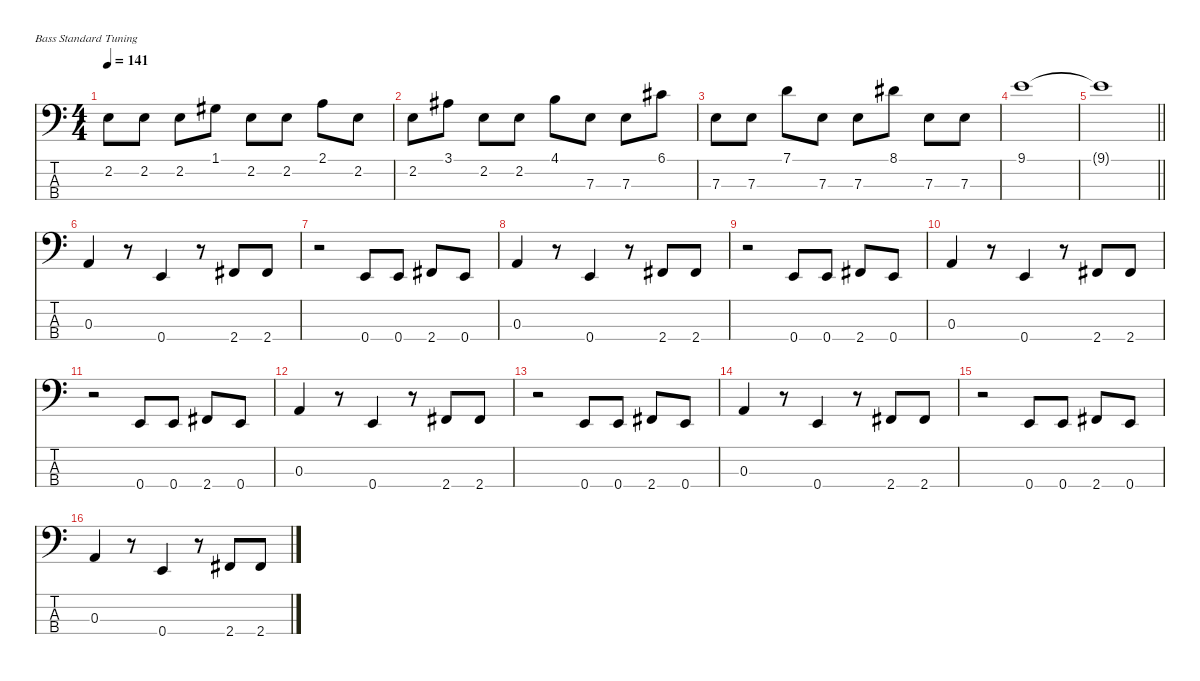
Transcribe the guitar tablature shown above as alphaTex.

\defaultSystemsLayout 4
\hideDynamics
\bracketExtendMode nobrackets
\singleTrackTrackNamePolicy hidden
\multiTrackTrackNamePolicy hidden
\otherSystemsTrackNameOrientation horizontal
\track ("Bass" "el.bs.") {instrument electricbasspick}
\staff {score tabs}
\tuning (G2 D2 A1 E1)
\ts (4 4)
\tempo 141
\clef f4
\ks c
2.2.8{dy ff beam Down} 2.2.8{dy f beam Down} 2.2.8{beam Down} 1.1{acc #}.8{dy ff beam Down} 2.2.8{beam Down} 2.2.8{dy f beam Down} 2.1.8{dy ff beam Down} 2.2.8{beam Down} |
2.2.8{dy f beam Down} 3.1{acc #}.8{dy fff beam Down} 2.2.8{dy ff beam Down} 2.2.8{beam Down} 4.1.8{beam Down} 7.3.8{beam Down} 7.3.8{dy f beam Down} 6.1{acc #}.8{beam Down} |
7.3.8{beam Down} 7.3.8{beam Down} 7.1.8{dy ff beam Down} 7.3.8{beam Down} 7.3.8{dy f beam Down} 8.1{acc #}.8{dy fff beam Down} 7.3.8{dy ff beam Down} 7.3.8{dy f beam Down} |
9.1.1{dy ff beam Down} |
\barLineRight lightlight
9.1{t}.1{dy f beam Down} |
0.3.4{dy ff beam Up} r.8{beam Up} 0.4.4{dy fff beam Up} r.8{beam Up} 2.4{acc #}.8{beam Up} 2.4{acc #}.8{beam Up} |
r.2{beam Down} 0.4.8{dy ff beam Up} 0.4.8{beam Up} 2.4{acc #}.8{beam Up} 0.4.8{beam Up} |
0.3.4{beam Up} r.8{beam Up} 0.4.4{dy fff beam Up} r.8{beam Up} 2.4{acc #}.8{beam Up} 2.4{acc #}.8{beam Up} |
r.2{beam Down} 0.4.8{dy ff beam Up} 0.4.8{beam Up} 2.4{acc #}.8{beam Up} 0.4.8{beam Up} |
0.3.4{beam Up} r.8{beam Up} 0.4.4{dy fff beam Up} r.8{beam Up} 2.4{acc #}.8{beam Up} 2.4{acc #}.8{beam Up} |
r.2{beam Down} 0.4.8{dy ff beam Up} 0.4.8{beam Up} 2.4{acc #}.8{beam Up} 0.4.8{beam Up} |
0.3.4{beam Up} r.8{beam Up} 0.4.4{dy fff beam Up} r.8{beam Up} 2.4{acc #}.8{beam Up} 2.4{acc #}.8{beam Up} |
r.2{beam Down} 0.4.8{dy ff beam Up} 0.4.8{beam Up} 2.4{acc #}.8{beam Up} 0.4.8{beam Up} |
0.3.4{beam Up} r.8{beam Up} 0.4.4{dy fff beam Up} r.8{beam Up} 2.4{acc #}.8{beam Up} 2.4{acc #}.8{beam Up} |
r.2{beam Down} 0.4.8{dy ff beam Up} 0.4.8{beam Up} 2.4{acc #}.8{beam Up} 0.4.8{beam Up} |
0.3.4{beam Up} r.8{beam Up} 0.4.4{dy fff beam Up} r.8{beam Up} 2.4{acc #}.8{beam Up} 2.4{acc #}.8{beam Up}
